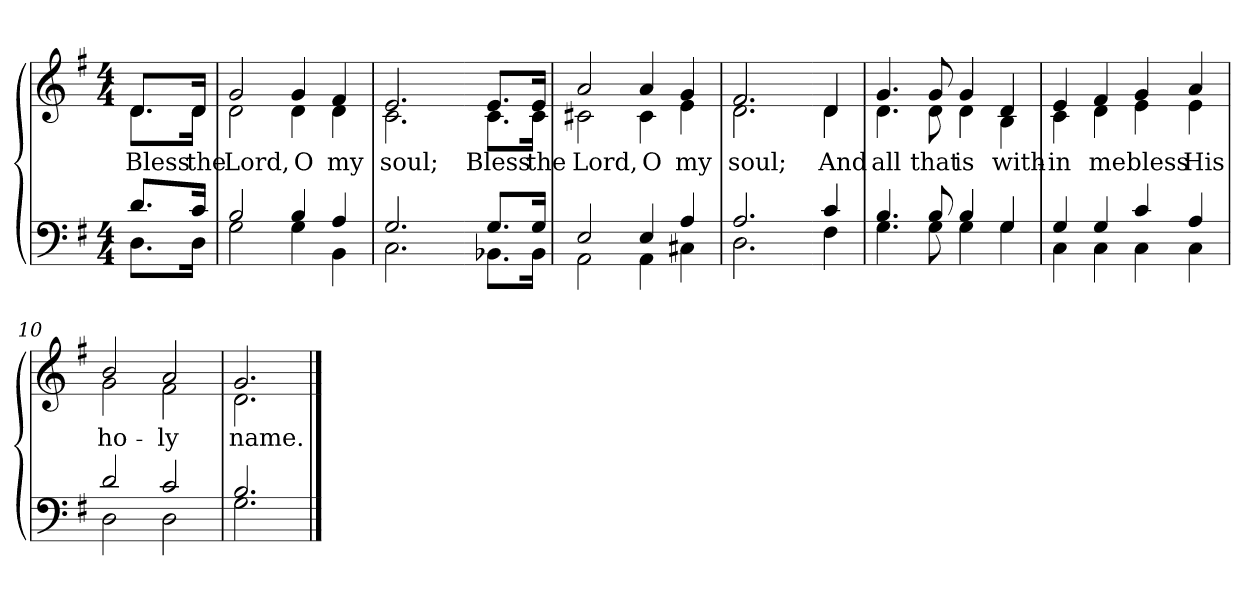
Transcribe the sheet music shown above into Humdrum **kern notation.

**kern	**kern	**text
*part2	*part1	*part1
*staff2	*staff1	*staff1
*clefF4	*clefG2	*
*k[f#]	*k[f#]	*
*M4/4	*M4/4	*
=1	=1	=1
*^	*	*
!	!	!LO:TX:b:i:t=Verse	!
!	!	!	!LO:LY:b
*	*	*^	*
8.d/L	8.D\L	8.d/L	8.d\L	Bless
!	!	!	!	!LO:LY:b
16c/Jk	16D\Jk	16d/Jk	16d\Jk	the
=2	=2	=2	=2	=2
!	!	!	!	!LO:LY:b
2B/	2G\	2g/	2d\	Lord,
!	!	!	!	!LO:LY:b
4B/	4G\	4g/	4d\	O
!	!	!	!	!LO:LY:b
4A/	4BB\	4f#/	4d\	my
=3	=3	=3	=3	=3
!	!	!	!	!LO:LY:b
2.G/	2.C\	2.e/	2.c\	soul;
!!LO:LB:g=z	!!
=4-	=4-	=4-	=4-	=4-
!	!	!	!	!LO:LY:b
8.G/L	8.BB-X\L	8.e/L	8.c\L	Bless
!	!	!	!	!LO:LY:b
16G/Jk	16BB-\Jk	16e/Jk	16c\Jk	the
=5	=5	=5	=5	=5
!	!	!	!	!LO:LY:b
2E/	2AA\	2a/	2c#X\	Lord,
!	!	!	!	!LO:LY:b
4E/	4AA\	4a/	4c#\	O
!	!	!	!	!LO:LY:b
4A/	4C#X\	4g/	4e\	my
=6	=6	=6	=6	=6
!	!	!	!	!LO:LY:b
2.A/	2.D\	2.f#/	2.d\	soul;
!!LO:LB:g=z	!!
=7-	=7-	=7-	=7-	=7-
!	!	!	!	!LO:LY:b
4c/	4F#\	4d/	4d\	And
=8	=8	=8	=8	=8
!	!	!	!	!LO:LY:b
4.B/	4.G\	4.g/	4.d\	all
!	!	!	!	!LO:LY:b
8B/	8G\	8g/	8d\	that
!	!	!	!	!LO:LY:b
4B/	4G\	4g/	4d\	is
!	!	!	!	!LO:LY:b
4G/	4G\	4d/	4B\	with-
=9	=9	=9	=9	=9
!	!	!	!	!LO:LY:b
4G/	4C\	4e/	4c\	-in
!	!	!	!	!LO:LY:b
4G/	4C\	4f#/	4d\	me
!	!	!	!	!LO:LY:b
4c/	4C\	4g/	4e\	bless
!	!	!	!	!LO:LY:b
4A/	4C\	4a/	4e\	His
=10	=10	=10	=10	=10
!	!	!	!	!LO:LY:b
2d/	2D\	2b/	2g\	ho-
!	!	!	!	!LO:LY:b
2c/	2D\	2a/	2f#\	-ly
=11	=11	=11	=11	=11
!	!	!	!	!LO:LY:b
2.B/	2.G\	2.g/	2.d\	name.
*v	*v	*	*	*
*	*v	*v	*
==	==	==
*-	*-	*-
